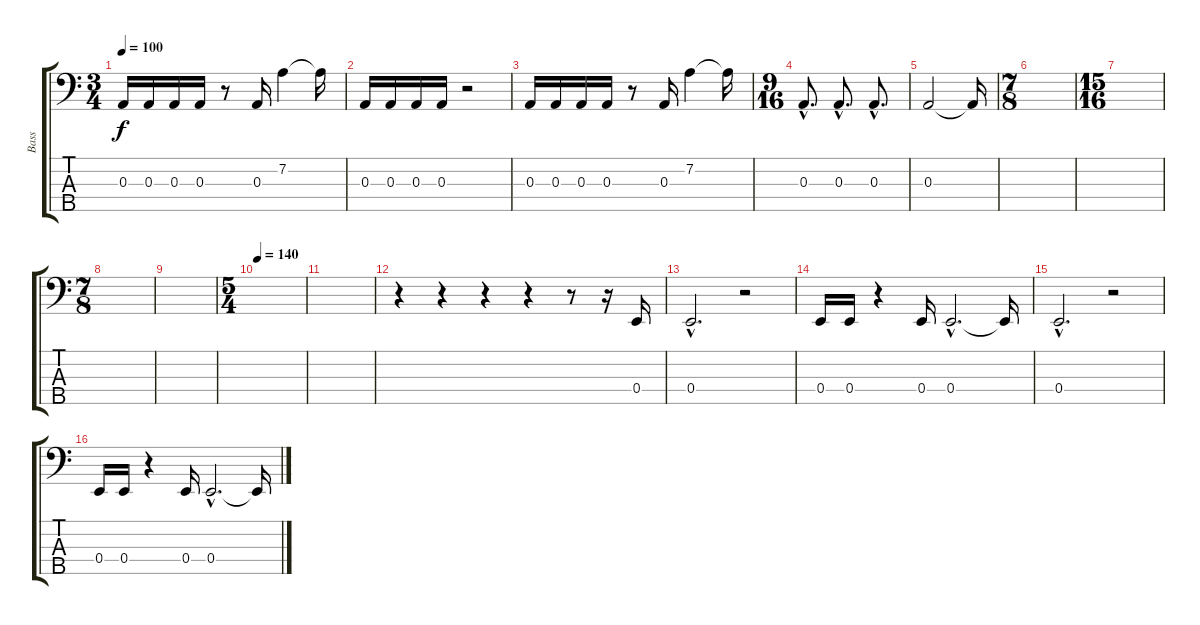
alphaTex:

\track ("Bass" "Bass") {instrument slapbass1}
\staff {score tabs}
\tuning (G2 D2 A1 E1 B0) {hide}
\ts (3 4)
\tempo 100
\clef f4
\ks c
0.3.16{dy f} 0.3.16 0.3.16 0.3.16 r.8 0.3.16 7.2.4 7.2{t}.16 |
0.3.16 0.3.16 0.3.16 0.3.16 r.2 |
0.3.16 0.3.16 0.3.16 0.3.16 r.8 0.3.16 7.2.4 7.2{t}.16 |
\ts (9 16)
0.3{hac}.8{d} 0.3{hac}.8{d} 0.3{hac}.8{d} |
0.3.2 0.3{t}.16 |
\ts (7 8)
|
\ts (15 16)
|
\ts (7 8)
|
|
\ts (5 4)
\tempo 140
|
|
r.4 r.4 r.4 r.4 r.8 r.16 0.4.16 |
0.4{hac}.2{d} r.2 |
0.4.16 0.4.16 r.4 0.4.16 0.4{hac}.2{d} 0.4{t}.16 |
0.4{hac}.2{d} r.2 |
0.4.16 0.4.16 r.4 0.4.16 0.4{hac}.2{d} 0.4{t}.16
